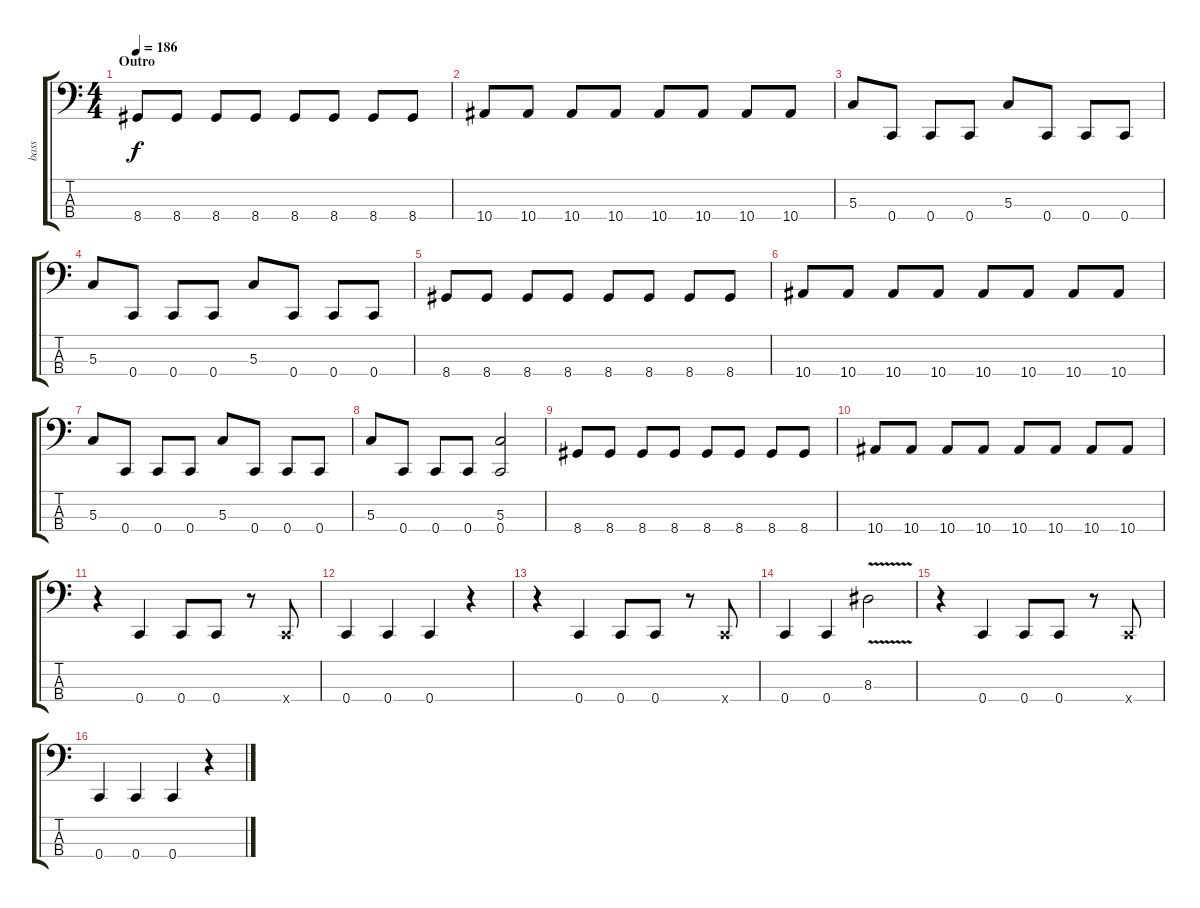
\track ("bass" "bass") {instrument electricbasspick}
\staff {score tabs}
\tuning (F2 C2 G1 C1) {hide}
\ts (4 4)
\section ("" "Outro")
\tempo 186
\clef f4
\ks c
8.4.8{dy f} 8.4.8 8.4.8 8.4.8 8.4.8 8.4.8 8.4.8 8.4.8 |
10.4.8 10.4.8 10.4.8 10.4.8 10.4.8 10.4.8 10.4.8 10.4.8 |
5.3.8 0.4.8 0.4.8 0.4.8 5.3.8 0.4.8 0.4.8 0.4.8 |
5.3.8 0.4.8 0.4.8 0.4.8 5.3.8 0.4.8 0.4.8 0.4.8 |
8.4.8 8.4.8 8.4.8 8.4.8 8.4.8 8.4.8 8.4.8 8.4.8 |
10.4.8 10.4.8 10.4.8 10.4.8 10.4.8 10.4.8 10.4.8 10.4.8 |
5.3.8 0.4.8 0.4.8 0.4.8 5.3.8 0.4.8 0.4.8 0.4.8 |
5.3.8 0.4.8 0.4.8 0.4.8 (5.3 0.4).2 |
8.4.8 8.4.8 8.4.8 8.4.8 8.4.8 8.4.8 8.4.8 8.4.8 |
10.4.8 10.4.8 10.4.8 10.4.8 10.4.8 10.4.8 10.4.8 10.4.8 |
r.4{volume 8 instrument slapbass1} 0.4.4 0.4.8 0.4.8 r.8 0.4{x}.8 |
0.4.4 0.4.4 0.4.4 r.4 |
r.4 0.4.4 0.4.8 0.4.8 r.8 0.4{x}.8 |
0.4.4 0.4.4 8.3{v}.2 |
r.4{volume 0} 0.4.4 0.4.8 0.4.8 r.8 0.4{x}.8 |
0.4.4 0.4.4 0.4.4 r.4
